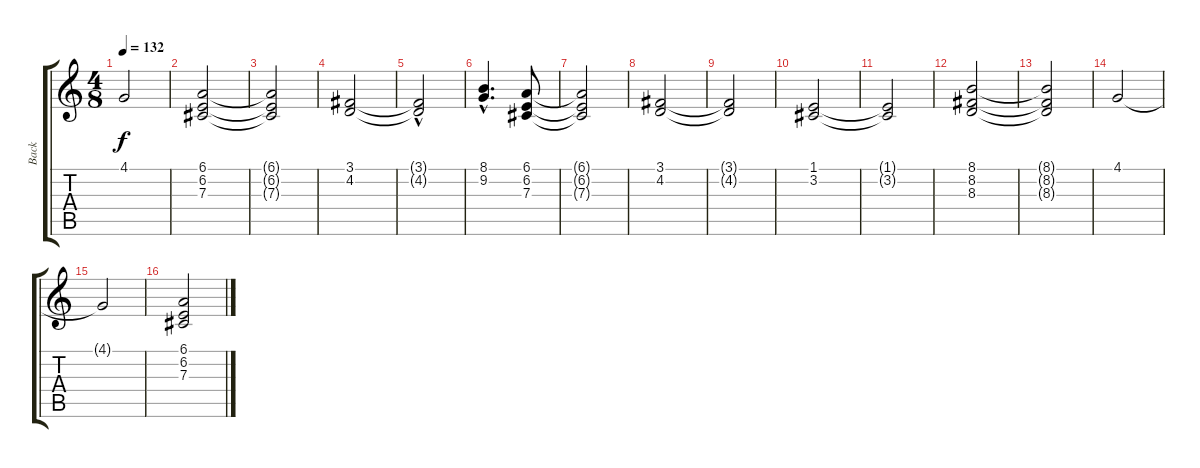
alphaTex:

\track ("Back" "Back") {instrument altosax}
\staff {score tabs}
\tuning (Eb4 Bb3 Gb3 Db3 Ab2 Eb2) {hide}
\ts (4 8)
\tempo 132
\clef g2
\ks c
4.1{t}.2{dy f} |
(6.1 6.2 7.3).2 |
(6.1{t} 6.2{t} 7.3{t}).2 |
(3.1 4.2).2 |
(3.1{t} 4.2{hac t}).2 |
(8.1{hac} 9.2{hac}).4{d} (6.1 6.2 7.3).8 |
(6.1{t} 6.2{t} 7.3{t}).2 |
(3.1 4.2).2 |
(3.1{t} 4.2{t}).2 |
(1.1 3.2).2 |
(1.1{t} 3.2{t}).2 |
(8.1 8.2 8.3).2 |
(8.1{t} 8.2{t} 8.3{t}).2 |
4.1.2 |
4.1{t}.2 |
(6.1 6.2 7.3).2
